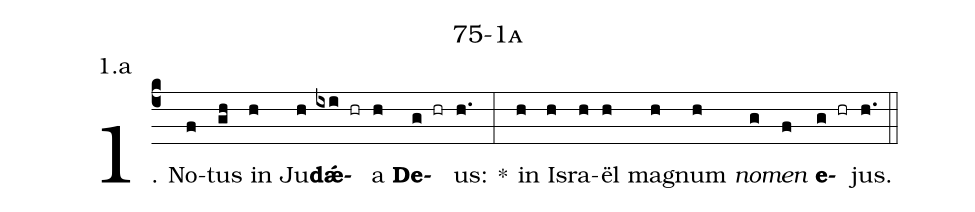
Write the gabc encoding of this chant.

name: 75-1a;
annotation: 1.a;
%%
(c4)1. No(f)tus(gh) in(h) Ju(h)<b>dǽ</b>(ixi hr)a(h) <b>De</b>(g hr)us:(h.) *(:) in(h) Is(h)ra(h)ël(h) ma(h)gnum(h) <i>no</i>(g)<i>men</i>(f) <b>e</b>(g hr)jus.(h.) (::)
